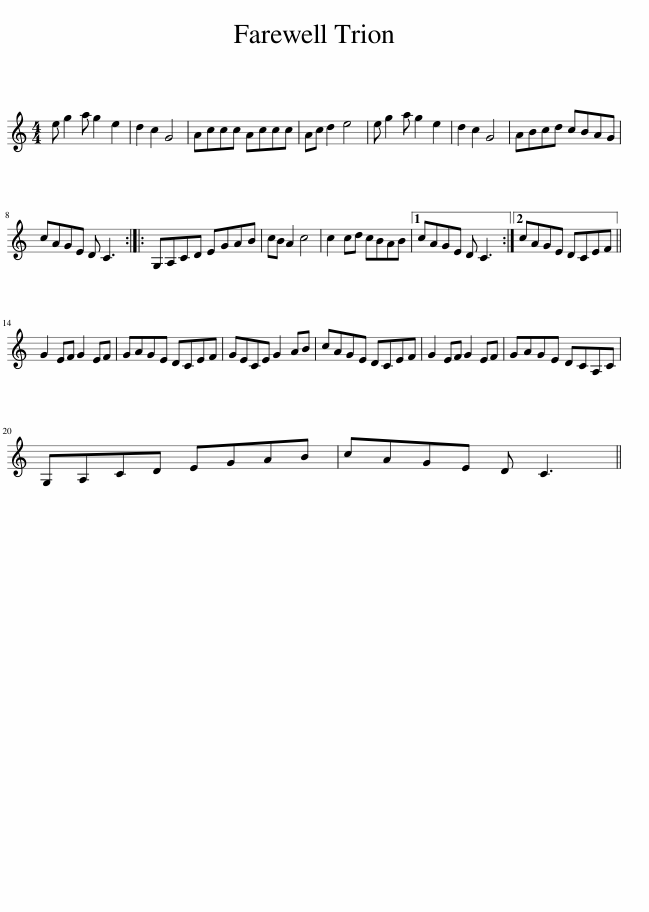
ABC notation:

X:1
L:1/8
M:4/4
I:linebreak $
K:C
V:1 treble
V:1
 e g2 a g2 e2 | d2 c2 G4 | Accc Accc | Ac d2 e4 | e g2 a g2 e2 | %5
 d2 c2 G4 | ABcd cBAG |$ cAGE D C3 :: G,A,CD EGAB | cB A2 c4 | %10
 c2 cd cBAB |1 cAGE D C3 :|2 cAGE DCEF ||$ G2 EF G2 EF | GAGE DCEF | %15
 GECE G2 AB | cAGE DCEF | G2 EF G2 EF | GAGE DCA,C |$ G,A,CD EGAB | %20
 cAGE D C3 || %21
